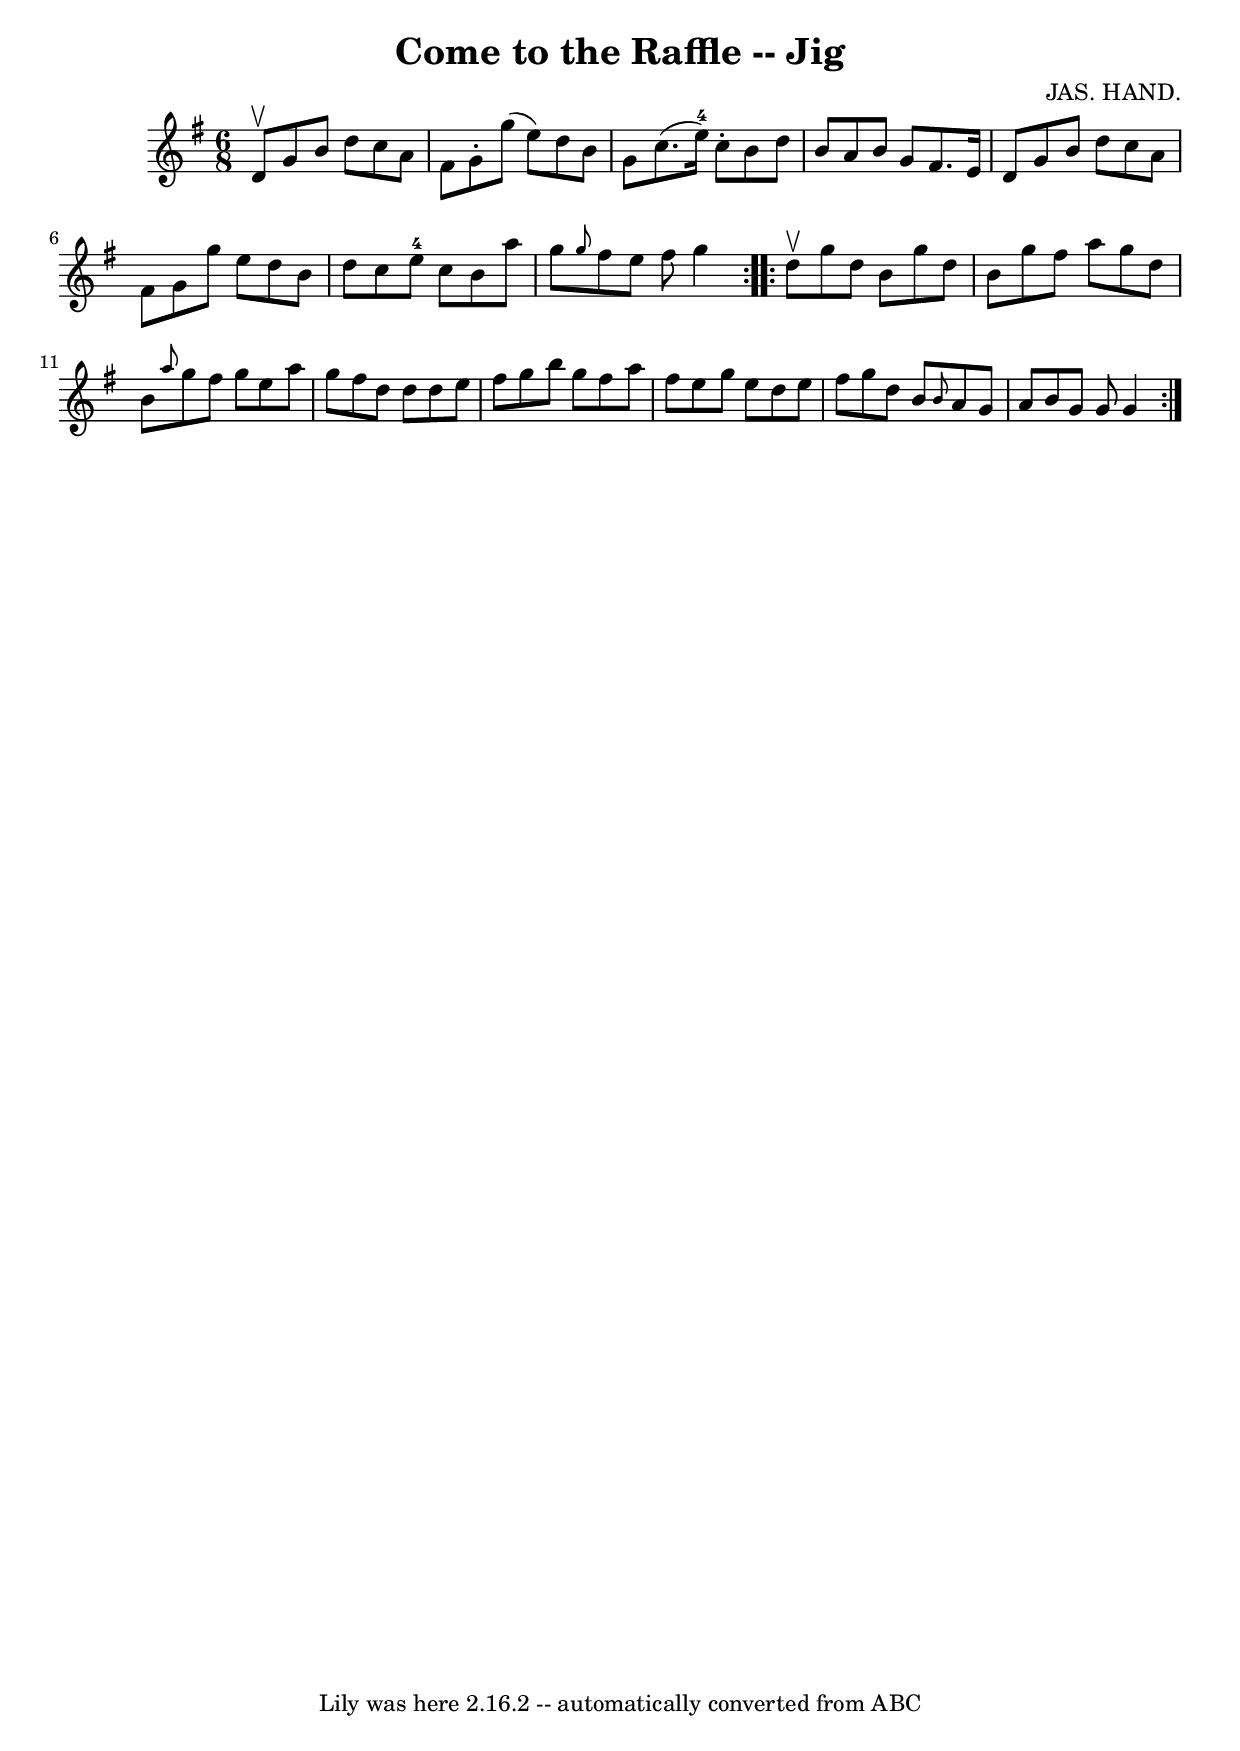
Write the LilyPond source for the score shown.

\version "2.16.2"
\include "Mammoth.ily"
\header {
  %% book = "Ryan's Mammoth Collection"
  composer = "JAS. HAND."
  crossRefNumber = "1"
  footnotes = "\\\\84 429"
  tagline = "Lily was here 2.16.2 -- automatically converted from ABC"
  title = "Come to the Raffle -- Jig"

}
voicedefault =  {



  \repeat volta 2 {

    \time 6/8 
    \key g \major d'8^\upbow |
    g'8 b'8 d''8 c''8   
    a'8 fis'8    |
    g'8 -. g''8 (e''8) d''8 b'8 g'8    
    |
    c''8. (e''16-4) c''8 -. b'8 d''8 b'8    |
    
    a'8 b'8 g'8 fis'8. e'16 d'8    |
    g'8 b'8 d''8   
    c''8 a'8 fis'8    |
    g'8 g''8 e''8 d''8 b'8 d''8  
    |
    c''8 e''8-4 c''8 b'8 a''8 g''8    |
    
    \grace { g''8  
	   } fis''8 e''8 fis''8 g''4  
  }     
  \repeat volta 2 {
    
    d''8^\upbow |
    g''8 d''8 b'8 g''8 d''8 b'8    
    |
    g''8 fis''8 a''8 g''8 d''8 b'8    |
    \grace {   
      a''8  
    } g''8 fis''8 g''8 e''8 a''8 g''8    |
    fis''8  
    d''8 d''8 d''8 e''8 fis''8    |
    g''8 b''8 g''8   
    fis''8 a''8 fis''8    |
    e''8 g''8 e''8 d''8 e''8    
    fis''8    |
    g''8 d''8 b'8  \grace { b'8  
			  } a'8 g'8    
    a'8    |
    b'8 g'8 g'8 g'4  
  }   

}

\score{
  <<

    \context Staff="default"
    {
      \voicedefault 
      
    }

  >>
  \layout {
    
  }
  \midi {
  }

}
